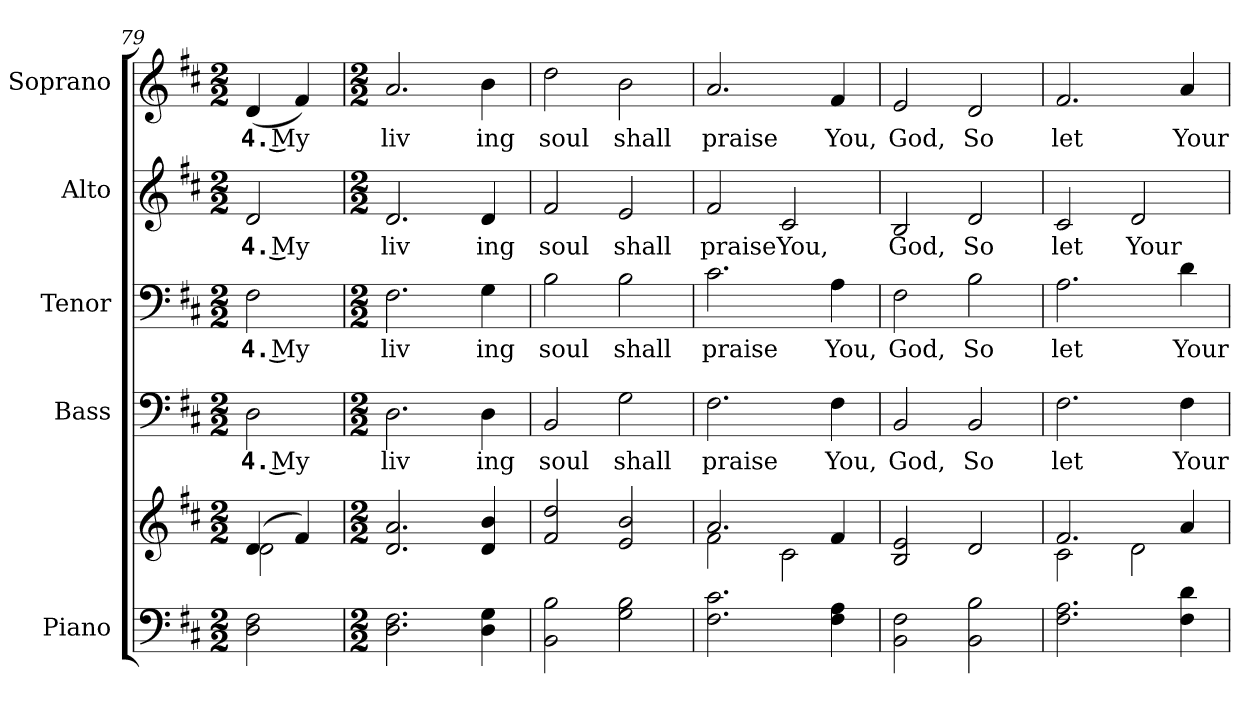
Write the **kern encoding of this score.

**kern	**kern	**kern	**text	**kern	**text	**kern	**text	**kern	**text
*part5	*part5	*part4	*part4	*part3	*part3	*part2	*part2	*part1	*part1
*staff6	*staff5	*staff4	*staff4	*staff3	*staff3	*staff2	*staff2	*staff1	*staff1
*I"Piano	*	*I"Bass	*	*I"Tenor	*	*I"Alto	*	*I"Soprano	*
*I'Pno.	*	*I'B.	*	*I'T.	*	*I'A.	*	*I'S.	*
*clefF4	*clefG2	*clefF4	*	*clefF4	*	*clefG2	*	*clefG2	*
*k[f#c#]	*k[f#c#]	*k[f#c#]	*	*k[f#c#]	*	*k[f#c#]	*	*k[f#c#]	*
*D:	*D:	*D:	*	*D:	*	*D:	*	*D:	*
*M2/2	*M2/2	*M2/2	*	*M2/2	*	*M2/2	*	*M2/2	*
=79	=79	=79	=79	=79	=79	=79	=79	=79	=79
*	*^	*	*	*	*	*	*	*	*
!	!	!	!	!LO:LY:b:color=#000000	!	!	!	!	!	!
!	!	!	!	!	!	!LO:LY:b:color=#000000	!	!	!	!
!	!	!	!	!	!	!	!	!LO:LY:b:color=#000000	!	!
!	!	!	!	!	!	!	!	!	!	!LO:LY:b:color=#000000
2Di\ 2F#i	(4di/	2di\	2Di\	4. My	2F#i\	4. My	2di/	4. My	(4di/	4. My
.	4f#i/)	.	.	.	.	.	.	.	4f#i/)	.
*	*v	*v	*	*	*	*	*	*	*	*
=80	=80	=80	=80	=80	=80	=80	=80	=80	=80
*M2/2	*M2/2	*M2/2	*	*M2/2	*	*M2/2	*	*M2/2	*
!	!	!	!LO:LY:b:color=#000000	!	!	!	!	!	!
!	!	!	!	!	!LO:LY:b:color=#000000	!	!	!	!
!	!	!	!	!	!	!	!LO:LY:b:color=#000000	!	!
!	!	!	!	!	!	!	!	!	!LO:LY:b:color=#000000
2.Di\ 2.F#i	2.di/ 2.ai	2.Di\	liv	2.F#i\	liv	2.di/	liv	2.ai/	liv
!	!	!	!LO:LY:b:color=#000000	!	!	!	!	!	!
!	!	!	!	!	!LO:LY:b:color=#000000	!	!	!	!
!	!	!	!	!	!	!	!LO:LY:b:color=#000000	!	!
!	!	!	!	!	!	!	!	!	!LO:LY:b:color=#000000
4Di\ 4Gi	4di/ 4bi	4Di\	ing	4Gi\	ing	4di/	ing	4bi\	ing
=81	=81	=81	=81	=81	=81	=81	=81	=81	=81
!	!	!	!LO:LY:b:color=#000000	!	!	!	!	!	!
!	!	!	!	!	!LO:LY:b:color=#000000	!	!	!	!
!	!	!	!	!	!	!	!LO:LY:b:color=#000000	!	!
!	!	!	!	!	!	!	!	!	!LO:LY:b:color=#000000
2BBi\ 2Bi	2f#i/ 2ddi	2BBi/	soul	2Bi\	soul	2f#i/	soul	2ddi\	soul
!	!	!	!LO:LY:b:color=#000000	!	!	!	!	!	!
!	!	!	!	!	!LO:LY:b:color=#000000	!	!	!	!
!	!	!	!	!	!	!	!LO:LY:b:color=#000000	!	!
!	!	!	!	!	!	!	!	!	!LO:LY:b:color=#000000
2Gi\ 2Bi	2ei/ 2bi	2Gi\	shall	2Bi\	shall	2ei/	shall	2bi\	shall
=82	=82	=82	=82	=82	=82	=82	=82	=82	=82
*	*^	*	*	*	*	*	*	*	*
!	!	!	!	!LO:LY:b:color=#000000	!	!	!	!	!	!
!	!	!	!	!	!	!LO:LY:b:color=#000000	!	!	!	!
!	!	!	!	!	!	!	!	!LO:LY:b:color=#000000	!	!
!	!	!	!	!	!	!	!	!	!	!LO:LY:b:color=#000000
2.F#i\ 2.c#i	2.ai/	2f#i\	2.F#i\	praise	2.c#i\	praise	2f#i/	praise	2.ai/	praise
!	!	!	!	!	!	!	!	!LO:LY:b:color=#000000	!	!
.	.	2c#i\	.	.	.	.	2c#i/	You,	.	.
!	!	!	!	!LO:LY:b:color=#000000	!	!	!	!	!	!
!	!	!	!	!	!	!LO:LY:b:color=#000000	!	!	!	!
!	!	!	!	!	!	!	!	!	!	!LO:LY:b:color=#000000
4F#i\ 4Ai	4f#i/	.	4F#i\	You,	4Ai\	You,	.	.	4f#i/	You,
*	*v	*v	*	*	*	*	*	*	*	*
=83	=83	=83	=83	=83	=83	=83	=83	=83	=83
!	!	!	!LO:LY:b:color=#000000	!	!	!	!	!	!
!	!	!	!	!	!LO:LY:b:color=#000000	!	!	!	!
!	!	!	!	!	!	!	!LO:LY:b:color=#000000	!	!
!	!	!	!	!	!	!	!	!	!LO:LY:b:color=#000000
2BBi\ 2F#i	2Bi/ 2ei	2BBi/	God,	2F#i\	God,	2Bi/	God,	2ei/	God,
!	!	!	!LO:LY:b:color=#000000	!	!	!	!	!	!
!	!	!	!	!	!LO:LY:b:color=#000000	!	!	!	!
!	!	!	!	!	!	!	!LO:LY:b:color=#000000	!	!
!	!	!	!	!	!	!	!	!	!LO:LY:b:color=#000000
2BBi\ 2Bi	2di/	2BBi/	So	2Bi\	So	2di/	So	2di/	So
!!LO:PB:g=z
=84	=84	=84	=84	=84	=84	=84	=84	=84	=84
*	*^	*	*	*	*	*	*	*	*
!	!	!	!	!LO:LY:b:color=#000000	!	!	!	!	!	!
!	!	!	!	!	!	!LO:LY:b:color=#000000	!	!	!	!
!	!	!	!	!	!	!	!	!LO:LY:b:color=#000000	!	!
!	!	!	!	!	!	!	!	!	!	!LO:LY:b:color=#000000
2.F#i\ 2.Ai	2.f#i/	2c#i\	2.F#i\	let	2.Ai\	let	2c#i/	let	2.f#i/	let
!	!	!	!	!	!	!	!	!LO:LY:b:color=#000000	!	!
.	.	2di\	.	.	.	.	2di/	Your	.	.
!	!	!	!	!LO:LY:b:color=#000000	!	!	!	!	!	!
!	!	!	!	!	!	!LO:LY:b:color=#000000	!	!	!	!
!	!	!	!	!	!	!	!	!	!	!LO:LY:b:color=#000000
4F#i\ 4di	4ai/	.	4F#i\	Your	4di\	Your	.	.	4ai/	Your
*	*v	*v	*	*	*	*	*	*	*	*
=	=	=	=	=	=	=	=	=	=
*-	*-	*-	*-	*-	*-	*-	*-	*-	*-
